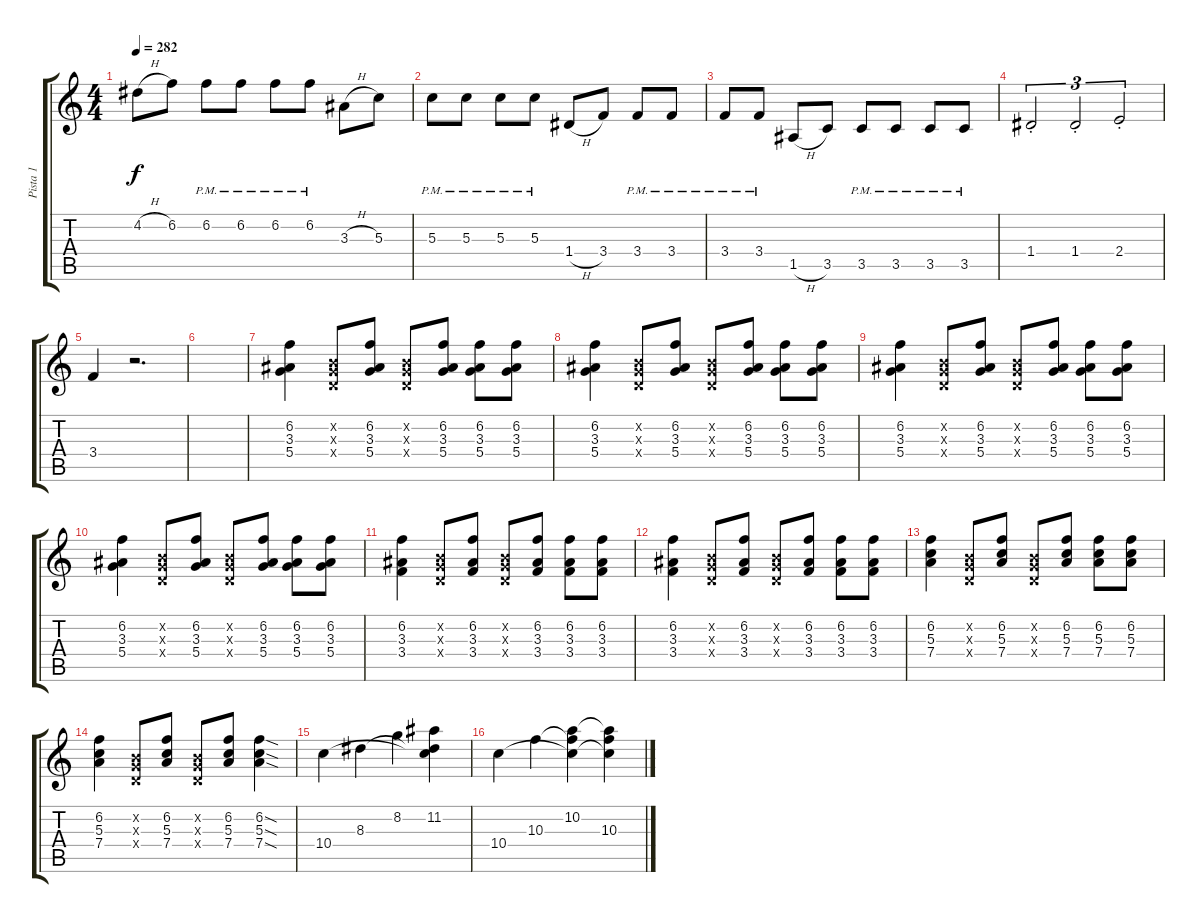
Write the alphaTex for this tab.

\track ("Pista 1" "Pista 1") {instrument distortionguitar}
\staff {score tabs}
\tuning (E4 B3 G3 D3 A2 E2) {hide}
\ts (4 4)
\tempo 282
\clef g2
\ks c
4.2{h}.8{dy f} 6.2.8 6.2{pm}.8 6.2{pm}.8 6.2{pm}.8 6.2{pm}.8 3.3{h}.8 5.3.8 |
5.3{pm}.8 5.3{pm}.8 5.3{pm}.8 5.3{pm}.8 1.4{h}.8 3.4.8 3.4{pm}.8 3.4{pm}.8 |
3.4{pm}.8 3.4{pm}.8 1.5{h}.8 3.5.8 3.5{pm}.8 3.5{pm}.8 3.5{pm}.8 3.5{pm}.8 |
1.4{st}.2{tu (3 2)} 1.4{st}.2{tu (3 2)} 2.4{st}.2{tu (3 2)} |
3.4.4 r.2{d} |
|
(6.2 3.3 5.4).4 (0.2{x} 0.3{x} 0.4{x}).8 (6.2 3.3 5.4).8 (0.2{x} 0.3{x} 0.4{x}).8 (6.2 3.3 5.4).8 (6.2 3.3 5.4).8 (6.2 3.3 5.4).8 |
(6.2 3.3 5.4).4 (0.2{x} 0.3{x} 0.4{x}).8 (6.2 3.3 5.4).8 (0.2{x} 0.3{x} 0.4{x}).8 (6.2 3.3 5.4).8 (6.2 3.3 5.4).8 (6.2 3.3 5.4).8 |
(6.2 3.3 5.4).4 (0.2{x} 0.3{x} 0.4{x}).8 (6.2 3.3 5.4).8 (0.2{x} 0.3{x} 0.4{x}).8 (6.2 3.3 5.4).8 (6.2 3.3 5.4).8 (6.2 3.3 5.4).8 |
(6.2 3.3 5.4).4 (0.2{x} 0.3{x} 0.4{x}).8 (6.2 3.3 5.4).8 (0.2{x} 0.3{x} 0.4{x}).8 (6.2 3.3 5.4).8 (6.2 3.3 5.4).8 (6.2 3.3 5.4).8 |
(6.2 3.3 3.4).4 (0.2{x} 0.3{x} 0.4{x}).8 (6.2 3.3 3.4).8 (0.2{x} 0.3{x} 0.4{x}).8 (6.2 3.3 3.4).8 (6.2 3.3 3.4).8 (6.2 3.3 3.4).8 |
(6.2 3.3 3.4).4 (0.2{x} 0.3{x} 0.4{x}).8 (6.2 3.3 3.4).8 (0.2{x} 0.3{x} 0.4{x}).8 (6.2 3.3 3.4).8 (6.2 3.3 3.4).8 (6.2 3.3 3.4).8 |
(6.2 5.3 7.4).4 (0.2{x} 0.3{x} 0.4{x}).8 (6.2 5.3 7.4).8 (0.2{x} 0.3{x} 0.4{x}).8 (6.2 5.3 7.4).8 (6.2 5.3 7.4).8 (6.2 5.3 7.4).8 |
(6.2 5.3 7.4).4 (0.2{x} 0.3{x} 0.4{x}).8 (6.2 5.3 7.4).8 (0.2{x} 0.3{x} 0.4{x}).8 (6.2 5.3 7.4).8 (6.2{sod} 5.3{sod} 7.4{sod}).4 |
10.4.4 8.3.4 8.2.4 (11.2 8.3{t} 10.4{t}).4 |
10.4.4 10.3.4 (10.2 10.3{t} 10.4{t}).4 (10.2{t} 10.3 10.4{t}).4
